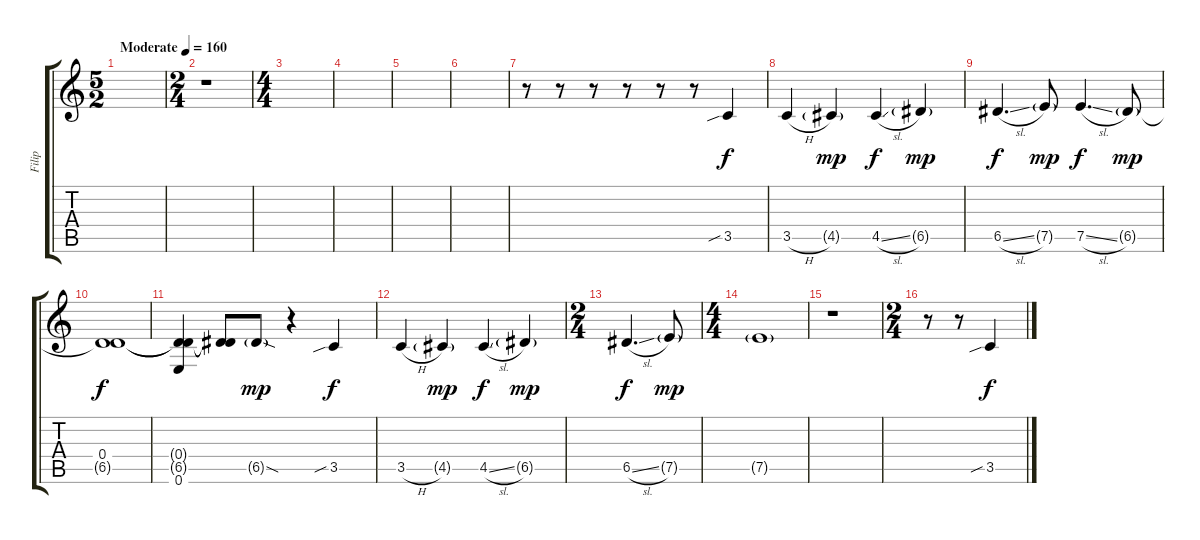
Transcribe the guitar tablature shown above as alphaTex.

\track ("Filip" "Filip") {instrument overdrivenguitar}
\staff {score tabs}
\tuning (E4 B3 G3 D3 A2 E2) {hide}
\ts (5 2)
\tempo (160 "Moderate")
\clef g2
\ks c
|
\ts (2 4)
r.1 |
\ts (4 4)
|
|
|
|
r.8 r.8 r.8 r.8 r.8 r.8 3.5{sib}.4 |
3.5{h}.4 4.5{g}.4{dy mp} 4.5{sl}.4{dy f} 6.5{g}.4{dy mp} |
6.5{sl}.4{d dy f} 7.5{g}.8{dy mp} 7.5{sl}.4{d dy f} 6.5{g}.8{dy mp} |
(0.4 6.5{t}).1{dy f} |
(0.4{t} 6.5{t} 0.6).4 (0.4{t} 6.5{t}).8 6.5{sod g}.8{dy mp} r.4 3.5{sib}.4{dy f} |
3.5{h}.4 4.5{g}.4{dy mp} 4.5{sl}.4{dy f} 6.5{g}.4{dy mp} |
\ts (2 4)
6.5{sl}.4{d dy f} 7.5{g}.8{dy mp} |
\ts (4 4)
7.5{g}.1 |
r.1 |
\ts (2 4)
r.8 r.8 3.5{sib}.4{dy f}
